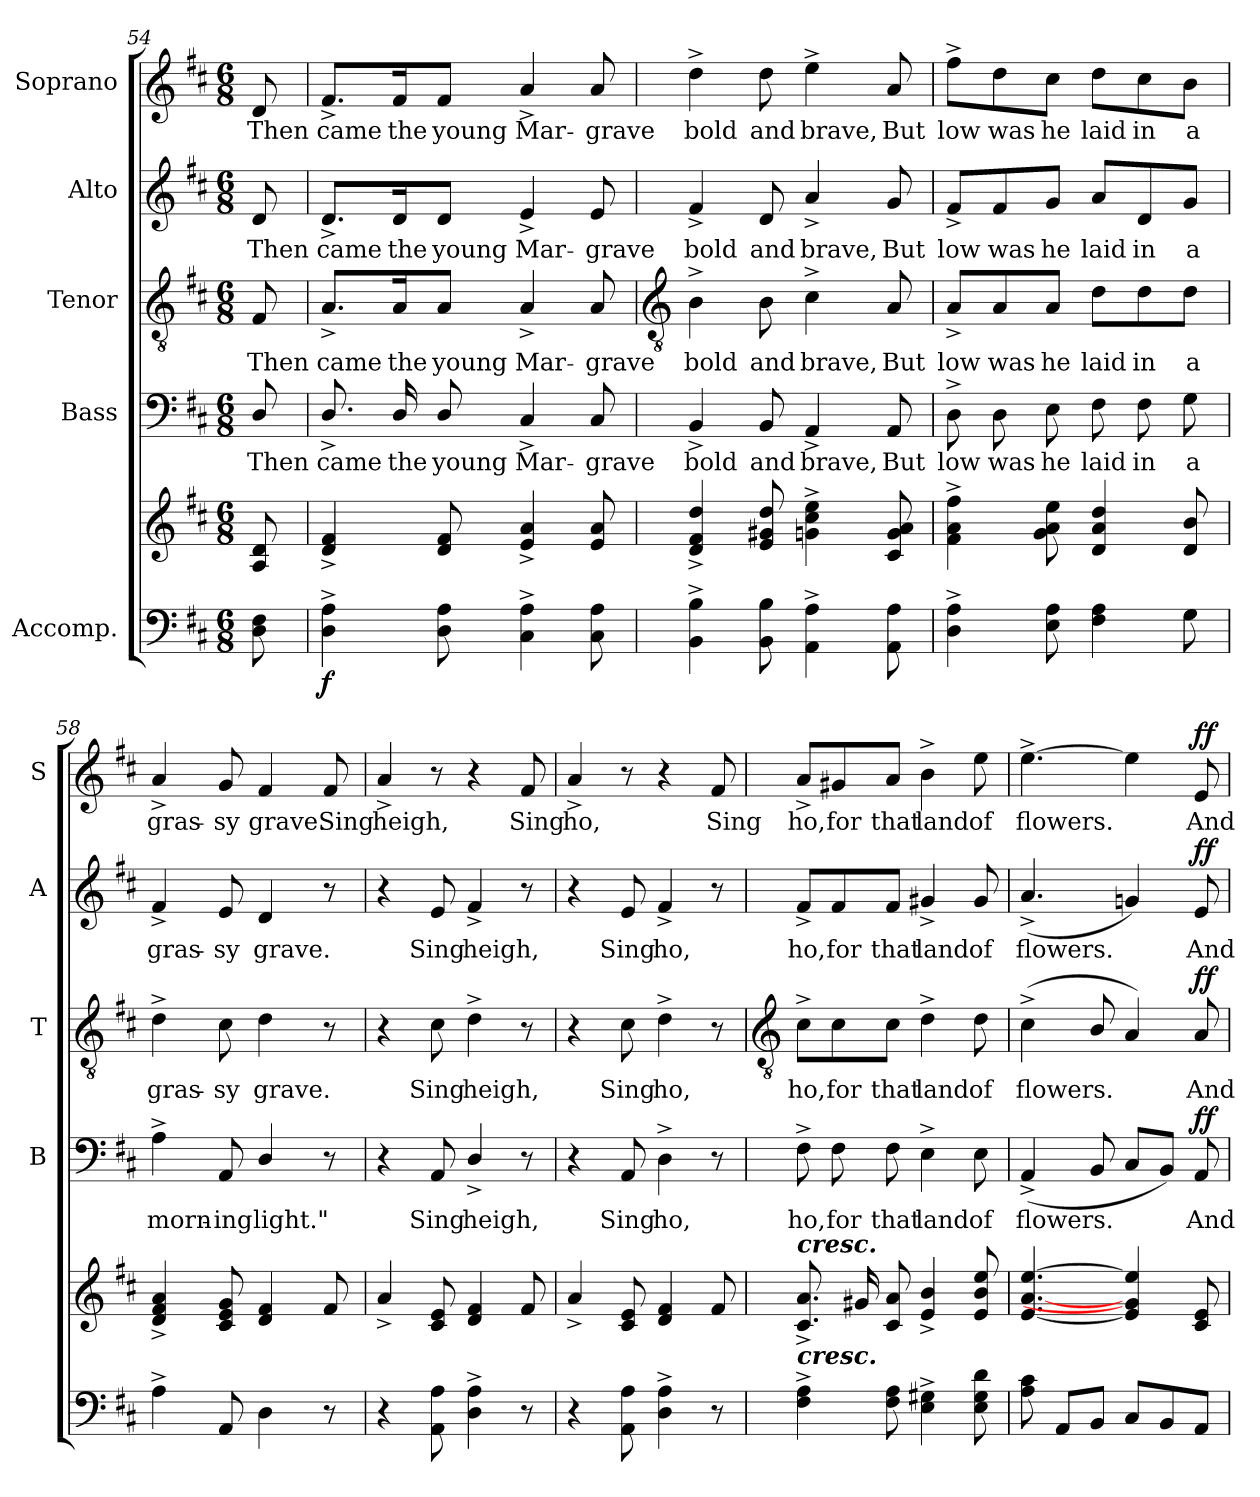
**kern	**kern	**dynam	**kern	**text	**dynam	**kern	**text	**dynam	**kern	**text	**dynam	**kern	**text	**dynam
*part5	*part5	*part5	*part4	*part4	*part4	*part3	*part3	*part3	*part2	*part2	*part2	*part1	*part1	*part1
*staff6	*staff5	*staff5/6	*staff4	*staff4	*staff4	*staff3	*staff3	*staff3	*staff2	*staff2	*staff2	*staff1	*staff1	*staff1
*I"Accomp.	*	*	*I"Bass	*	*	*I"Tenor	*	*	*I"Alto	*	*	*I"Soprano	*	*
*	*	*	*I'B	*	*	*I'T	*	*	*I'A	*	*	*I'S	*	*
*clefF4	*clefG2	*	*clefF4	*	*	*clefGv2	*	*	*clefG2	*	*	*clefG2	*	*
*k[f#c#]	*k[f#c#]	*	*k[f#c#]	*	*	*k[f#c#]	*	*	*k[f#c#]	*	*	*k[f#c#]	*	*
*D:	*D:	*	*D:	*	*	*D:	*	*	*D:	*	*	*D:	*	*
*M6/8	*M6/8	*	*M6/8	*	*	*M6/8	*	*	*M6/8	*	*	*M6/8	*	*
=54	=54	=54	=54	=54	=54	=54	=54	=54	=54	=54	=54	=54	=54	=54
!	!	!	!	!LO:LY:b	!	!	!LO:LY:b	!	!	!LO:LY:b	!	!	!LO:LY:b	!
8D 8F#	8A 8d	.	8D/	Then	.	8F#	Then	.	8d	Then	.	8d	Then	.
=55	=55	=55	=55	=55	=55	=55	=55	=55	=55	=55	=55	=55	=55	=55
!	!	!LO:DY:b=2	!	!LO:LY:b	!	!	!LO:LY:b	!	!	!LO:LY:b	!	!	!LO:LY:b	!
4D\^ 4A\^	4d^ 4f#^	f	8.D^/	came	.	8.A^/L	came	.	8.d^/L	came	.	8.f#^/L	came	.
!	!	!	!	!LO:LY:b	!	!	!LO:LY:b	!	!	!LO:LY:b	!	!	!LO:LY:b	!
.	.	.	16D/	the	.	16A/K	the	.	16d/K	the	.	16f#/K	the	.
!	!	!	!	!LO:LY:b	!	!	!LO:LY:b	!	!	!LO:LY:b	!	!	!LO:LY:b	!
8D\ 8A\	8d 8f#	.	8D/	young	.	8A/J	young	.	8d/J	young	.	8f#/J	young	.
!	!	!	!	!LO:LY:b	!	!	!LO:LY:b	!	!	!LO:LY:b	!	!	!LO:LY:b	!
4C#\^ 4A\^	4e^ 4a^	.	4C#^/	Mar-	.	4A^	Mar-	.	4e^	Mar-	.	4a^	Mar-	.
!	!	!	!	!LO:LY:b	!	!	!LO:LY:b	!	!	!LO:LY:b	!	!	!LO:LY:b	!
8C# 8A	8e 8a	.	8C#	-grave	.	8A	-grave	.	8e	-grave	.	8a	-grave	.
!!LO:LB:g=z
=56	=56	=56	=56	=56	=56	=56	=56	=56	=56	=56	=56	=56	=56	=56
*	*	*	*	*	*	*clefGv2	*	*	*	*	*	*	*	*
!	!	!	!	!LO:LY:b	!	!	!LO:LY:b	!	!	!LO:LY:b	!	!	!LO:LY:b	!
4BB^ 4B^	4d^ 4f#^ 4dd^	.	4BB^	bold	.	4B^	bold	.	4f#^	bold	.	4dd^	bold	.
!	!	!	!	!LO:LY:b	!	!	!LO:LY:b	!	!	!LO:LY:b	!	!	!LO:LY:b	!
8BB 8B	8e 8g#X 8dd	.	8BB	and	.	8B	and	.	8d	and	.	8dd	and	.
!	!	!	!	!LO:LY:b	!	!	!LO:LY:b	!	!	!LO:LY:b	!	!	!LO:LY:b	!
4AA^ 4A^	4gn^ 4cc#^ 4ee^	.	4AA^	brave,	.	4c#^	brave,	.	4a^	brave,	.	4ee^	brave,	.
!	!	!	!	!LO:LY:b	!	!	!LO:LY:b	!	!	!LO:LY:b	!	!	!LO:LY:b	!
8AA 8A	8c# 8g 8a	.	8AA	But	.	8A	But	.	8g	But	.	8a	But	.
=57	=57	=57	=57	=57	=57	=57	=57	=57	=57	=57	=57	=57	=57	=57
!	!	!	!	!LO:LY:b	!	!	!LO:LY:b	!	!	!LO:LY:b	!	!	!LO:LY:b	!
4D^ 4A^	4f#^ 4a^ 4ff#^	.	8D^	low	.	8A^/L	low	.	8f#^/L	low	.	8ff#^\L	low	.
!	!	!	!	!LO:LY:b	!	!	!LO:LY:b	!	!	!LO:LY:b	!	!	!LO:LY:b	!
.	.	.	8D	was	.	8A/	was	.	8f#/	was	.	8dd\	was	.
!	!	!	!	!LO:LY:b	!	!	!LO:LY:b	!	!	!LO:LY:b	!	!	!LO:LY:b	!
8E 8A	8g 8a 8ee	.	8E	he	.	8A/J	he	.	8g/J	he	.	8cc#\J	he	.
!	!	!	!	!LO:LY:b	!	!	!LO:LY:b	!	!	!LO:LY:b	!	!	!LO:LY:b	!
4F# 4A	4d 4a 4dd	.	8F#	laid	.	8d\L	laid	.	8a/L	laid	.	8dd\L	laid	.
!	!	!	!	!LO:LY:b	!	!	!LO:LY:b	!	!	!LO:LY:b	!	!	!LO:LY:b	!
.	.	.	8F#	in	.	8d\	in	.	8d/	in	.	8cc#\	in	.
!	!	!	!	!LO:LY:b	!	!	!LO:LY:b	!	!	!LO:LY:b	!	!	!LO:LY:b	!
8G	8d 8b	.	8G	a	.	8d\J	a	.	8g/J	a	.	8b\J	a	.
=58	=58	=58	=58	=58	=58	=58	=58	=58	=58	=58	=58	=58	=58	=58
!	!	!	!	!LO:LY:b	!	!	!LO:LY:b	!	!	!LO:LY:b	!	!	!LO:LY:b	!
4A^	4d^ 4f#^ 4a^	.	4A^	morn-	.	4d^	gras-	.	4f#^	gras-	.	4a^	gras-	.
!	!	!	!	!LO:LY:b	!	!	!LO:LY:b	!	!	!LO:LY:b	!	!	!LO:LY:b	!
8AA	8c# 8e 8g	.	8AA	-ing	.	8c#	-sy	.	8e	-sy	.	8g	-sy	.
!	!	!	!	!LO:LY:b	!	!	!LO:LY:b	!	!	!LO:LY:b	!	!	!LO:LY:b	!
4D	4d 4f#	.	4D/	light."	.	4d	grave.	.	4d	grave.	.	4f#	grave.	.
!	!	!	!	!	!	!	!	!	!	!	!	!	!LO:LY:b	!
8r	8f#	.	8r	.	.	8r	.	.	8r	.	.	8f#	Sing	.
=59	=59	=59	=59	=59	=59	=59	=59	=59	=59	=59	=59	=59	=59	=59
!	!	!	!	!	!	!	!	!	!	!	!	!	!LO:LY:b	!
4r	4a^	.	4r	.	.	4r	.	.	4r	.	.	4a^	heigh,	.
!	!	!	!	!LO:LY:b	!	!	!LO:LY:b	!	!	!LO:LY:b	!	!	!	!
8AA 8A	8c# 8e	.	8AA	Sing	.	8c#	Sing	.	8e	Sing	.	8r	.	.
!	!	!	!	!LO:LY:b	!	!	!LO:LY:b	!	!	!LO:LY:b	!	!	!	!
4D^ 4A^	4d 4f#	.	4D^/	heigh,	.	4d^	heigh,	.	4f#^	heigh,	.	4r	.	.
!	!	!	!	!	!	!	!	!	!	!	!	!	!LO:LY:b	!
8r	8f#	.	8r	.	.	8r	.	.	8r	.	.	8f#	Sing	.
=60	=60	=60	=60	=60	=60	=60	=60	=60	=60	=60	=60	=60	=60	=60
!	!	!	!	!	!	!	!	!	!	!	!	!	!LO:LY:b	!
4r	4a^	.	4r	.	.	4r	.	.	4r	.	.	4a^	ho,	.
!	!	!	!	!LO:LY:b	!	!	!LO:LY:b	!	!	!LO:LY:b	!	!	!	!
8AA 8A	8c# 8e	.	8AA	Sing	.	8c#	Sing	.	8e	Sing	.	8r	.	.
!	!	!	!	!LO:LY:b	!	!	!LO:LY:b	!	!	!LO:LY:b	!	!	!	!
4D^ 4A^	4d 4f#	.	4D^	ho,	.	4d^	ho,	.	4f#^	ho,	.	4r	.	.
!	!	!	!	!	!	!	!	!	!	!	!	!	!LO:LY:b	!
8r	8f#	.	8r	.	.	8r	.	.	8r	.	.	8f#	Sing	.
!!LO:LB:g=z
=61	=61	=61	=61	=61	=61	=61	=61	=61	=61	=61	=61	=61	=61	=61
*	*	*	*	*	*	*clefGv2	*	*	*	*	*	*	*	*
!	!LO:TX:a:Bi:t=cresc.	!	!	!	!	!	!	!	!	!	!	!	!	!
!LO:TX:a:Bi:t=cresc.	!	!	!	!	!	!	!	!	!	!	!	!	!	!
!	!	!	!	!LO:LY:b	!	!	!LO:LY:b	!	!	!LO:LY:b	!	!	!LO:LY:b	!
4F#^ 4A^	8.c#^ 8.a^L	.	8F#^	ho,	.	8c#^\L	ho,	.	8f#^/L	ho,	.	8a^/L	ho,	.
!	!	!	!	!LO:LY:b	!	!	!LO:LY:b	!	!	!LO:LY:b	!	!	!LO:LY:b	!
.	.	.	8F#	for	.	8c#\	for	.	8f#/	for	.	8g#X/	for	.
.	16g#XL	.	.	.	.	.	.	.	.	.	.	.	.	.
!	!	!	!	!LO:LY:b	!	!	!LO:LY:b	!	!	!LO:LY:b	!	!	!LO:LY:b	!
8F# 8A	8c# 8aJ	.	8F#	that	.	8c#\J	that	.	8f#/J	that	.	8a/J	that	.
!	!	!	!	!LO:LY:b	!	!	!LO:LY:b	!	!	!LO:LY:b	!	!	!LO:LY:b	!
4E^ 4G#X^	4e^ 4b^	.	4E^	land	.	4d^	land	.	4g#X^	land	.	4b^	land	.
!	!	!	!	!LO:LY:b	!	!	!LO:LY:b	!	!	!LO:LY:b	!	!	!LO:LY:b	!
8E 8G# 8d	8e 8b 8ee	.	8E	of	.	8d	of	.	8g#	of	.	8ee	of	.
=62	=62	=62	=62	=62	=62	=62	=62	=62	=62	=62	=62	=62	=62	=62
!	!	!	!	!LO:LY:b	!	!	!LO:LY:b	!	!	!LO:LY:b	!	!	!LO:LY:b	!
8A 8c#	[4.e [4.a [4.ee	.	(<4AA^	flowers.	.	(<4c#^	flowers.	.	(<4.a^	flowers.	.	[4.ee^	flowers.	.
8AAL	.	.	.	.	.	.	.	.	.	.	.	.	.	.
8BB/J	.	.	8BB/	.	.	8B/	.	.	.	.	.	.	.	.
8C#L	4e] 4gn] 4ee]	.	8C#L	.	.	4A)	.	.	4gn)	.	.	4ee]	.	.
8BB	.	.	8BBJ)	.	.	.	.	.	.	.	.	.	.	.
!	!	!	!	!LO:LY:b	!LO:DY:b	!	!LO:LY:b	!LO:DY:b	!	!LO:LY:b	!LO:DY:b	!	!LO:LY:b	!LO:DY:b
8AAJ	8c# 8e	.	8AA	And	ff	8A	And	ff	8e	And	ff	8e	And	ff
=	=	=	=	=	=	=	=	=	=	=	=	=	=	=
*-	*-	*-	*-	*-	*-	*-	*-	*-	*-	*-	*-	*-	*-	*-
